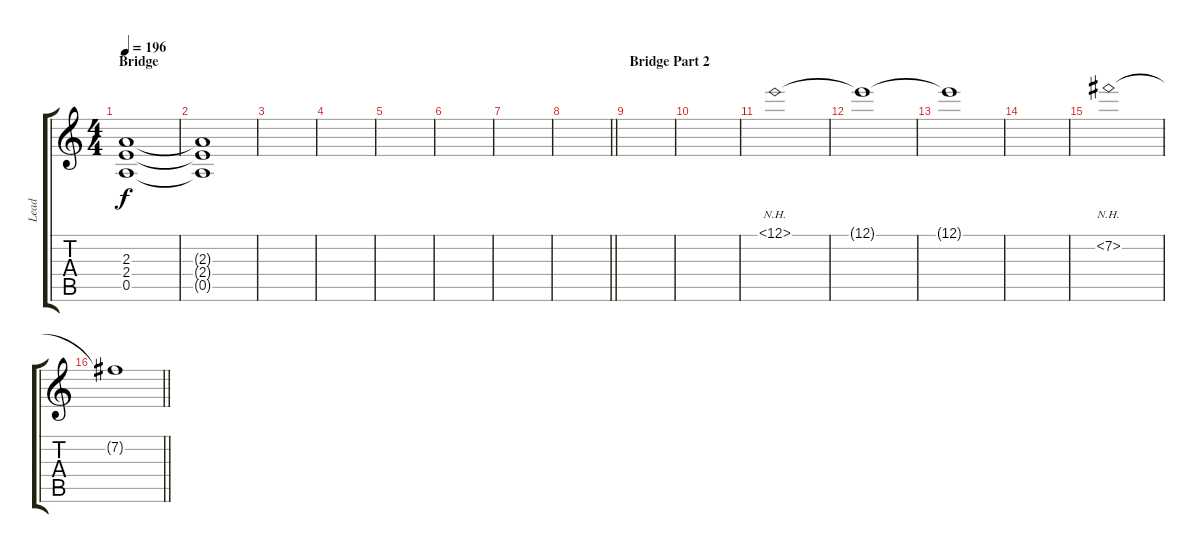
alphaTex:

\track ("Lead" "Lead") {instrument distortionguitar}
\staff {score tabs}
\tuning (E4 B3 G3 D3 A2 E2) {hide}
\ts (4 4)
\section ("" "Bridge")
\tempo 196
\clef g2
\ks c
(2.3{t} 2.4{t} 0.5{t}).1{dy f} |
(2.3{t} 2.4{t} 0.5{t}).1 |
|
|
|
|
|
\barLineRight lightlight
|
\section ("" "Bridge Part 2")
|
|
12.1{nh}.1 |
12.1{t}.1 |
12.1{t}.1 |
|
7.2{nh}.1 |
\barLineRight lightlight
7.2{t}.1
